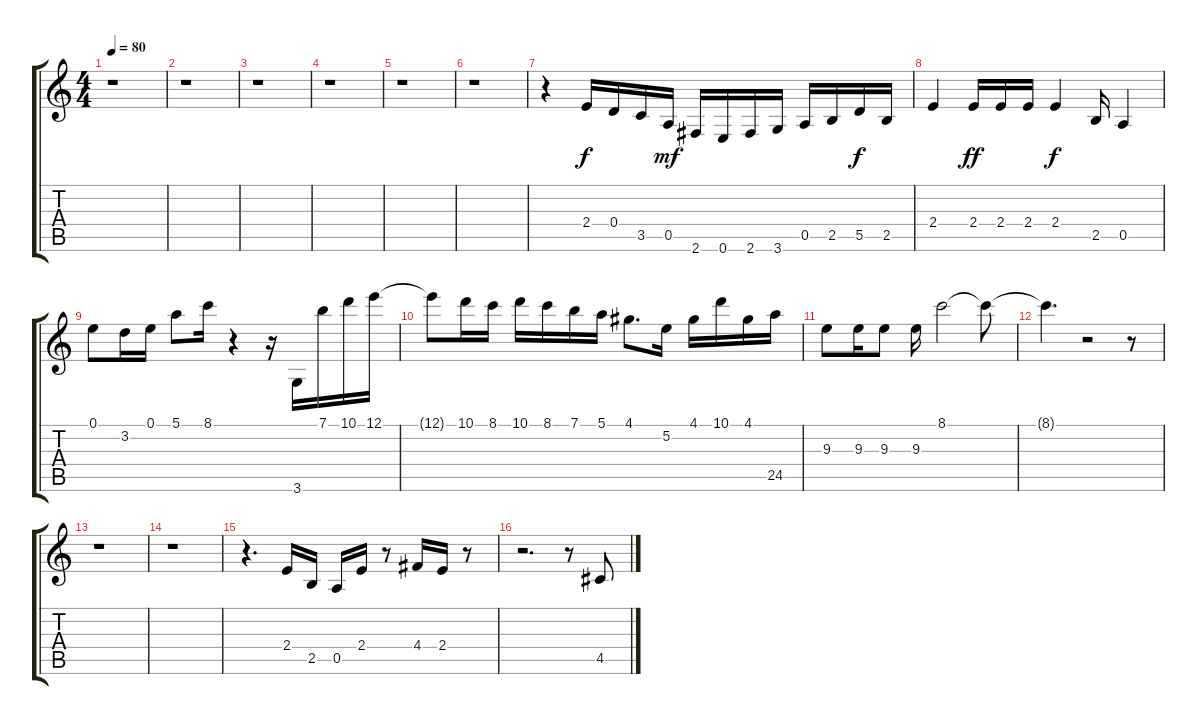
\track "" {instrument overdrivenguitar}
\staff {score tabs}
\tuning (E4 B3 G3 D3 A2 E2) {hide}
\ts (4 4)
\tempo 80
\clef g2
\ks c
r.1{dy f} |
r.1 |
r.1 |
r.1 |
r.1 |
r.1 |
r.4 2.4.16 0.4.16 3.5.16 0.5.16{dy mf} 2.6.16 0.6.16 2.6.16 3.6.16 0.5.16 2.5.16 5.5.16{dy f} 2.5.16 |
2.4.4 2.4.16{dy ff} 2.4.16 2.4.16 2.4.4{dy f} 2.5.16 0.5.4 |
0.1.8 3.2.16 0.1.16 5.1.8 8.1.16 r.4 r.16 3.6.16 7.1.16 10.1.16 12.1.16 |
12.1{t}.8 10.1.16 8.1.16 10.1.16 8.1.16 7.1.16 5.1.16 4.1.8{d} 5.2.16 4.1.16 10.1.16 4.1.16 24.5.16 |
9.3.8 9.3.16 9.3.8 9.3.16 8.1.2 8.1{t}.8 |
8.1{t}.4{d} r.2 r.8 |
r.1 |
r.1 |
r.4{d} 2.4.16 2.5.16 0.5.16 2.4.16 r.8 4.4.16 2.4.16 r.8 |
r.2{d} r.8 4.5.8{volume 11}
